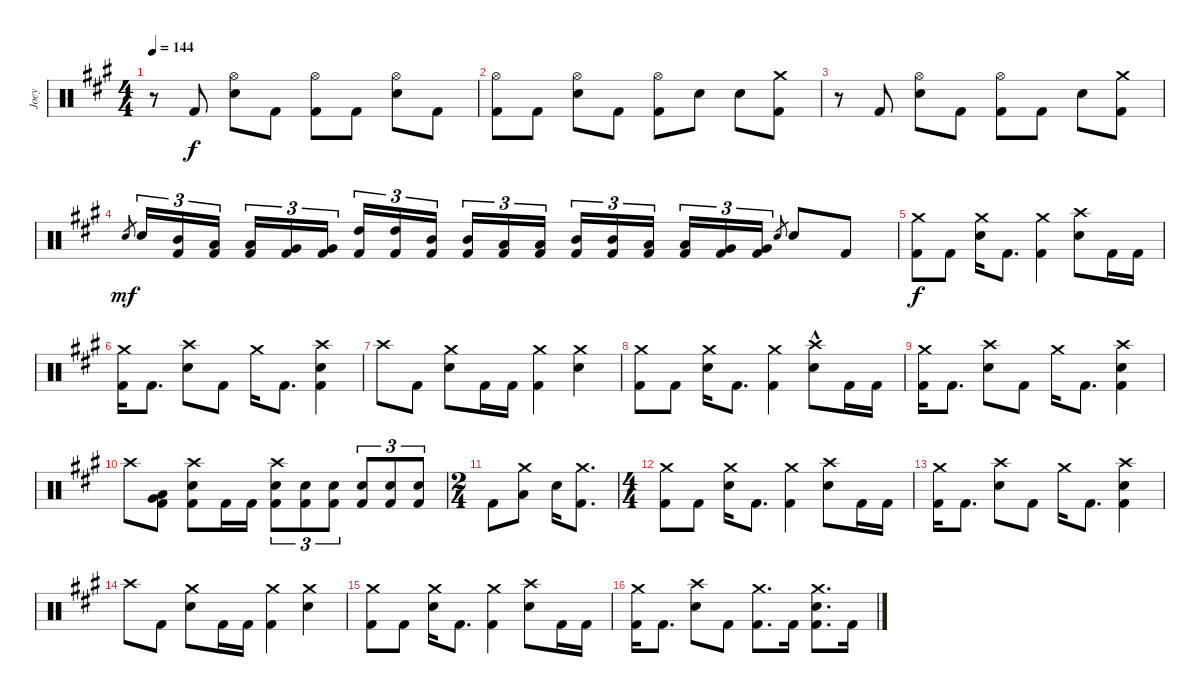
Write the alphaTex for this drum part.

\track ("Joey" "Joey") {instrument percussion}
\staff {score}
\articulation defaults
\ts (4 4)
\tempo 144
\clef neutral
\ks a
r.8{dy f} "Kick (hit) 2".8 ("Hi-Hat (open)" "Snare (hit) 2").8 "Kick (hit) 2".8 ("Hi-Hat (open)" "Kick (hit) 2").8 "Kick (hit) 2".8 ("Hi-Hat (open)" "Snare (hit) 2").8 "Kick (hit) 2".8 |
("Hi-Hat (open)" "Kick (hit) 2").8 "Kick (hit) 2".8 ("Hi-Hat (open)" "Snare (hit) 2").8 "Kick (hit) 2".8 ("Hi-Hat (open)" "Kick (hit) 2").8 "Snare (hit) 2".8 "Snare (hit) 2".8 ("Crash medium (hit)" "Kick (hit) 2").8 |
r.8 "Kick (hit) 2".8 ("Hi-Hat (open)" "Snare (hit) 2").8 "Kick (hit) 2".8 ("Hi-Hat (open)" "Kick (hit) 2").8 "Kick (hit) 2".8 "Snare (hit) 2".8 ("Crash medium (hit)" "Kick (hit) 2").8 |
"Snare (hit)".8{gr dy mf} "Snare (hit) 2".16{tu (3 2)} ("Mid Tom (hit)" "Kick (hit) 2").16{tu (3 2)} ("Low Tom (hit)" "Kick (hit) 2").16{tu (3 2)} ("Low Tom (hit)" "Kick (hit) 2").16{tu (3 2)} ("Very Low Tom (hit)" "Kick (hit) 2").16{tu (3 2)} ("Very Low Tom (hit)" "Kick (hit) 2").16{tu (3 2)} ("High Tom (hit)" "Kick (hit) 2").16{tu (3 2)} ("High Tom (hit)" "Kick (hit) 2").16{tu (3 2)} ("Mid Tom (hit)" "Kick (hit) 2").16{tu (3 2)} ("Mid Tom (hit)" "Kick (hit) 2").16{tu (3 2)} ("Low Tom (hit)" "Kick (hit) 2").16{tu (3 2)} ("Low Tom (hit)" "Kick (hit) 2").16{tu (3 2)} ("Mid Tom (hit)" "Kick (hit) 2").16{tu (3 2)} ("Mid Tom (hit)" "Kick (hit) 2").16{tu (3 2)} ("Low Tom (hit)" "Kick (hit) 2").16{tu (3 2)} ("Low Tom (hit)" "Kick (hit) 2").16{tu (3 2)} ("Very Low Tom (hit)" "Kick (hit) 2").16{tu (3 2)} ("Very Low Tom (hit)" "Kick (hit) 2").16{tu (3 2)} "Snare (hit)".8{gr} "Snare (hit) 2".8 "Kick (hit) 2".8 |
("Crash medium (hit)" "Kick (hit) 2").8{dy f} "Kick (hit) 2".8 ("Crash medium (hit)" "Snare (hit) 2").16 "Kick (hit) 2".8{d} ("Crash medium (hit)" "Kick (hit) 2").4 ("Snare (hit) 2" "Crash high (hit)").8 "Kick (hit) 2".16 "Kick (hit) 2".16 |
("Crash medium (hit)" "Kick (hit) 2").16 "Kick (hit) 2".8{d} ("Crash high (hit)" "Snare (hit) 2").8 "Kick (hit) 2".8 "Crash medium (hit)".16 "Kick (hit) 2".8{d} ("Crash high (hit)" "Snare (hit) 2" "Kick (hit) 2").4 |
"Crash high (hit)".8 "Kick (hit) 2".8 ("Crash medium (hit)" "Snare (hit) 2").8 "Kick (hit) 2".16 "Kick (hit) 2".16 ("Crash medium (hit)" "Kick (hit) 2").4 ("Crash medium (hit)" "Snare (hit) 2").4 |
("Crash medium (hit)" "Kick (hit) 2").8 "Kick (hit) 2".8 ("Crash medium (hit)" "Snare (hit) 2").16 "Kick (hit) 2".8{d} ("Crash medium (hit)" "Kick (hit) 2").4 ("Snare (hit) 2" "Crash high (hit)"{hac}).8 "Kick (hit) 2".16 "Kick (hit) 2".16 |
("Crash medium (hit)" "Kick (hit) 2").16 "Kick (hit) 2".8{d} ("Crash high (hit)" "Snare (hit) 2").8 "Kick (hit) 2".8 "Crash medium (hit)".16 "Kick (hit) 2".8{d} ("Crash high (hit)" "Snare (hit) 2" "Kick (hit) 2").4 |
"Crash high (hit)".8 ("Low Tom (hit)" "Very Low Tom (hit)" "Kick (hit) 2").8 ("Crash high (hit)" "Snare (hit) 2" "Kick (hit) 2").8 "Kick (hit) 2".16 "Kick (hit) 2".16 ("Crash high (hit)" "Snare (hit) 2" "Kick (hit) 2").8{tu (3 2)} ("Snare (hit) 2" "Kick (hit) 2").8{tu (3 2)} ("Snare (hit) 2" "Kick (hit) 2").8{tu (3 2)} ("Snare (hit) 2" "Kick (hit) 2").8{tu (3 2)} ("Snare (hit) 2" "Kick (hit) 2").8{tu (3 2)} ("Snare (hit) 2" "Kick (hit) 2").8{tu (3 2)} |
\ts (2 4)
"Kick (hit) 2".8 ("Crash medium (hit)" "Low Tom (hit)").8 "Snare (hit) 2".16 ("Crash medium (hit)" "Kick (hit) 2").8{d} |
\ts (4 4)
("Crash medium (hit)" "Kick (hit) 2").8 "Kick (hit) 2".8 ("Crash medium (hit)" "Snare (hit) 2").16 "Kick (hit) 2".8{d} ("Crash medium (hit)" "Kick (hit) 2").4 ("Snare (hit) 2" "Crash high (hit)").8 "Kick (hit) 2".16 "Kick (hit) 2".16 |
("Crash medium (hit)" "Kick (hit) 2").16 "Kick (hit) 2".8{d} ("Crash high (hit)" "Snare (hit) 2").8 "Kick (hit) 2".8 "Crash medium (hit)".16 "Kick (hit) 2".8{d} ("Crash high (hit)" "Snare (hit) 2" "Kick (hit) 2").4 |
"Crash high (hit)".8 "Kick (hit) 2".8 ("Crash medium (hit)" "Snare (hit) 2").8 "Kick (hit) 2".16 "Kick (hit) 2".16 ("Crash medium (hit)" "Kick (hit) 2").4 ("Crash medium (hit)" "Snare (hit) 2").4 |
("Crash medium (hit)" "Kick (hit) 2").8 "Kick (hit) 2".8 ("Crash medium (hit)" "Snare (hit) 2").16 "Kick (hit) 2".8{d} ("Crash medium (hit)" "Kick (hit) 2").4 ("Snare (hit) 2" "Crash high (hit)").8 "Kick (hit) 2".16 "Kick (hit) 2".16 |
("Crash medium (hit)" "Kick (hit) 2").16 "Kick (hit) 2".8{d} ("Crash high (hit)" "Snare (hit) 2").8 "Kick (hit) 2".8 ("Crash medium (hit)" "Kick (hit) 2").8{d} "Kick (hit) 2".16 ("Crash medium (hit)" "Snare (hit) 2" "Kick (hit) 2").8{d} "Kick (hit) 2".16
